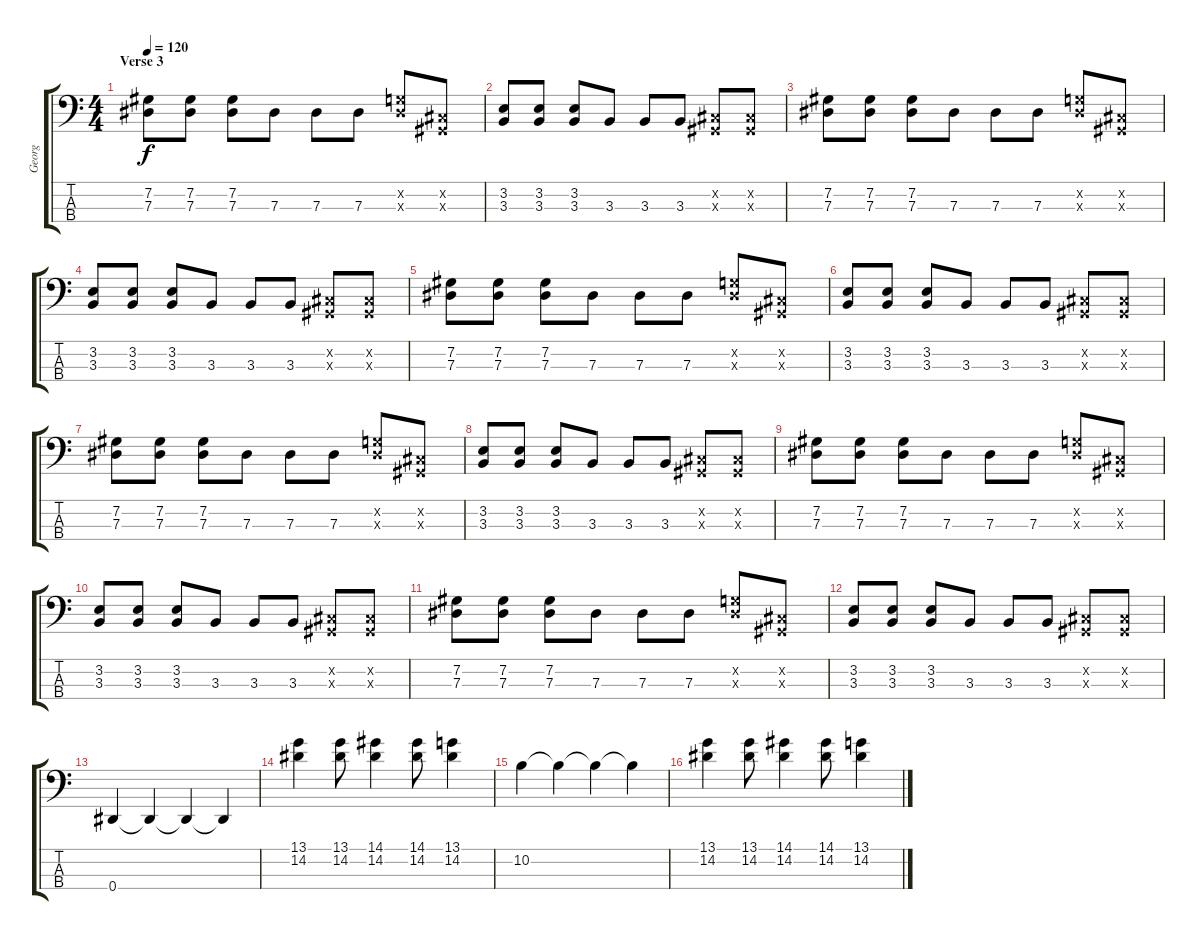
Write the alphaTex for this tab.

\track ("Georg" "Georg") {instrument electricbasspick}
\staff {score tabs}
\tuning (Gb2 Db2 Ab1 Eb1) {hide}
\ts (4 4)
\section ("" "Verse 3")
\tempo 120
\clef f4
\ks c
(7.2 7.3).8{dy f} (7.2 7.3).8 (7.2 7.3).8 7.3.8 7.3.8 7.3.8 (6.2{x} 7.3{x}).8 (0.2{x} 0.3{x}).8 |
(3.2 3.3).8 (3.2 3.3).8 (3.2 3.3).8 3.3.8 3.3.8 3.3.8 (0.2{x} 0.3{x}).8 (0.2{x} 0.3{x}).8 |
(7.2 7.3).8 (7.2 7.3).8 (7.2 7.3).8 7.3.8 7.3.8 7.3.8 (6.2{x} 7.3{x}).8 (0.2{x} 0.3{x}).8 |
(3.2 3.3).8 (3.2 3.3).8 (3.2 3.3).8 3.3.8 3.3.8 3.3.8 (0.2{x} 0.3{x}).8 (0.2{x} 0.3{x}).8 |
(7.2 7.3).8 (7.2 7.3).8 (7.2 7.3).8 7.3.8 7.3.8 7.3.8 (6.2{x} 7.3{x}).8 (0.2{x} 0.3{x}).8 |
(3.2 3.3).8 (3.2 3.3).8 (3.2 3.3).8 3.3.8 3.3.8 3.3.8 (0.2{x} 0.3{x}).8 (0.2{x} 0.3{x}).8 |
(7.2 7.3).8 (7.2 7.3).8 (7.2 7.3).8 7.3.8 7.3.8 7.3.8 (6.2{x} 7.3{x}).8 (0.2{x} 0.3{x}).8 |
(3.2 3.3).8 (3.2 3.3).8 (3.2 3.3).8 3.3.8 3.3.8 3.3.8 (0.2{x} 0.3{x}).8 (0.2{x} 0.3{x}).8 |
(7.2 7.3).8 (7.2 7.3).8 (7.2 7.3).8 7.3.8 7.3.8 7.3.8 (6.2{x} 7.3{x}).8 (0.2{x} 0.3{x}).8 |
(3.2 3.3).8 (3.2 3.3).8 (3.2 3.3).8 3.3.8 3.3.8 3.3.8 (0.2{x} 0.3{x}).8 (0.2{x} 0.3{x}).8 |
(7.2 7.3).8 (7.2 7.3).8 (7.2 7.3).8 7.3.8 7.3.8 7.3.8 (6.2{x} 7.3{x}).8 (0.2{x} 0.3{x}).8 |
(3.2 3.3).8 (3.2 3.3).8 (3.2 3.3).8 3.3.8 3.3.8 3.3.8 (0.2{x} 0.3{x}).8 (0.2{x} 0.3{x}).8 |
0.4.4 0.4{t}.4 0.4{t}.4 0.4{t}.4 |
(13.1 14.2).4 (13.1 14.2).8 (14.1 14.2).4 (14.1 14.2).8 (13.1 14.2).4 |
10.2.4 10.2{t}.4 10.2{t}.4 10.2{t}.4 |
(13.1 14.2).4 (13.1 14.2).8 (14.1 14.2).4 (14.1 14.2).8 (13.1 14.2).4
